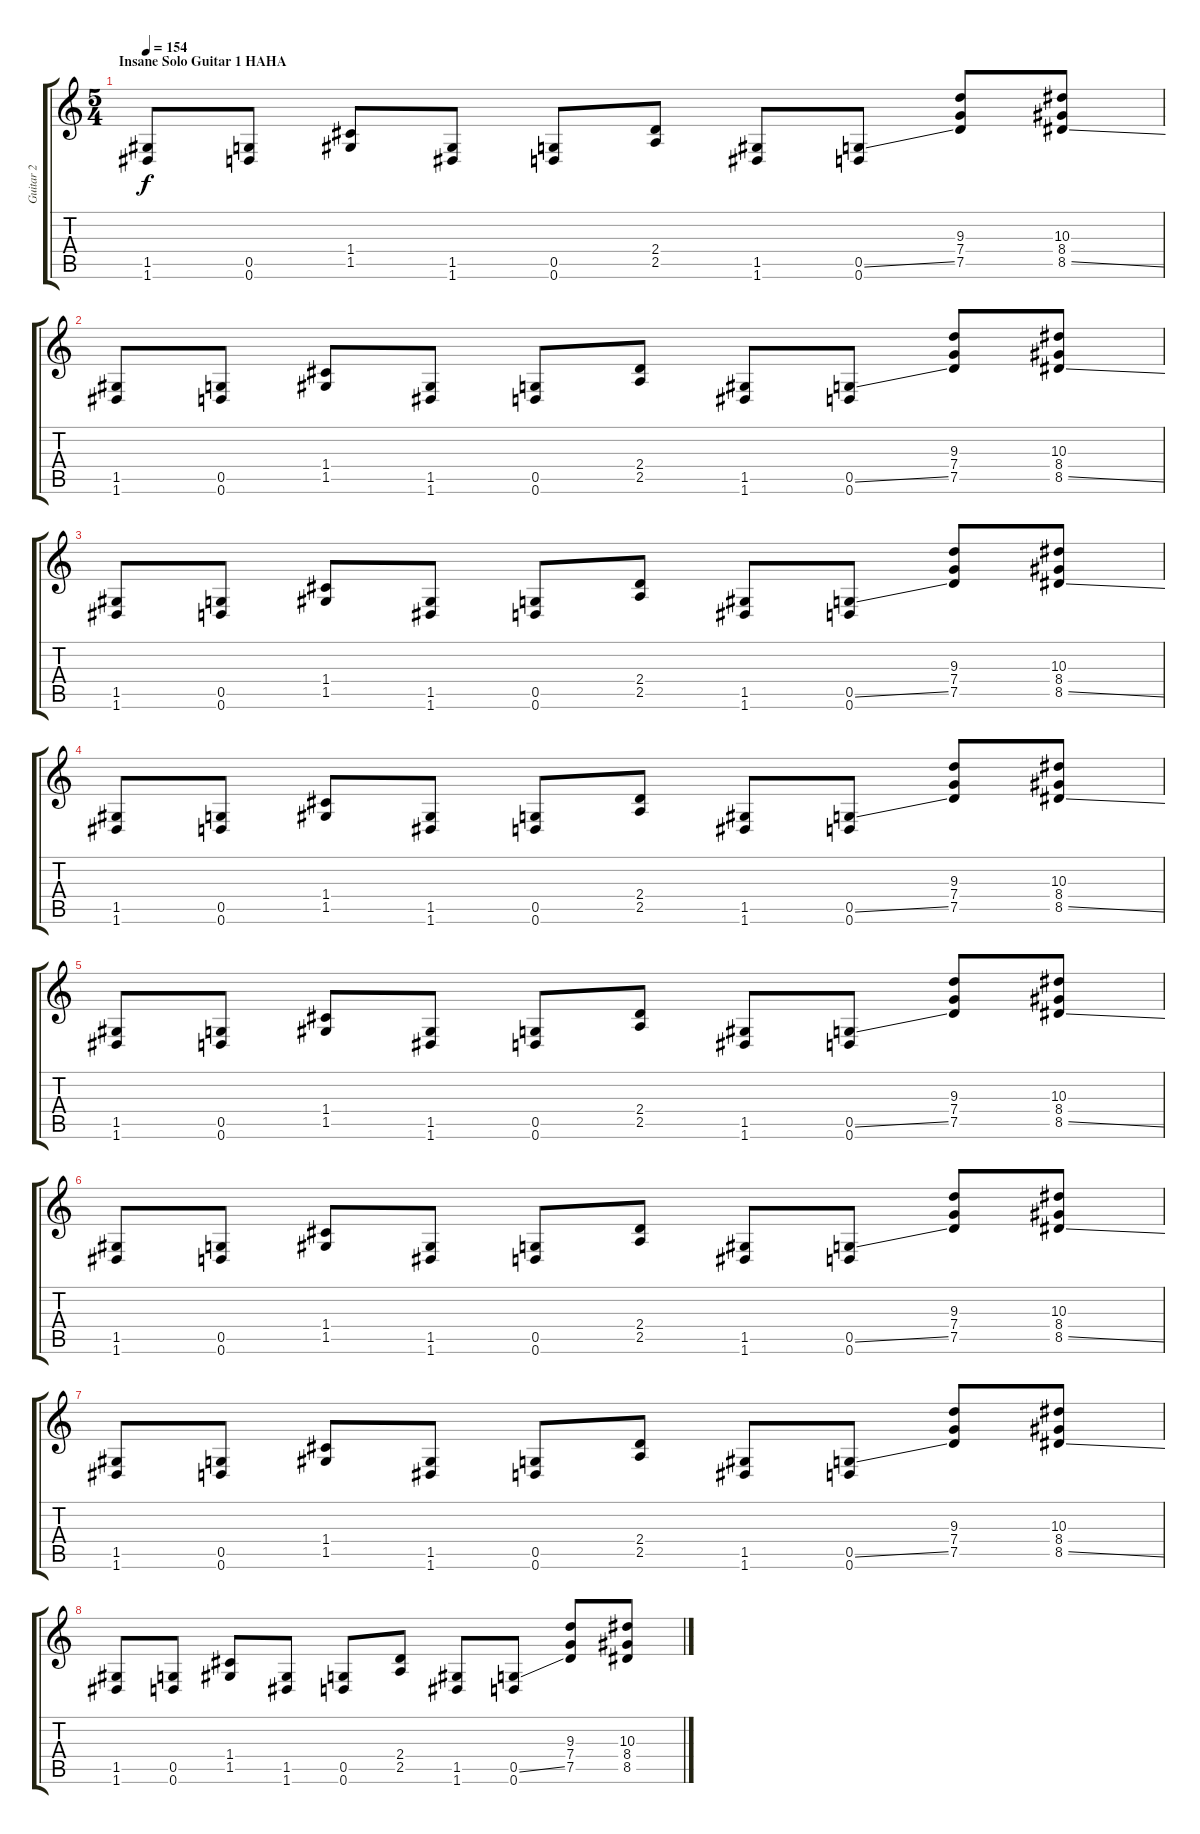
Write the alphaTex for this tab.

\track ("Guitar 2" "Guitar 2") {instrument overdrivenguitar}
\staff {score tabs}
\tuning (D4 A3 F3 C3 G2 D2) {hide}
\ts (5 4)
\section ("" "Insane Solo Guitar 1 HAHA")
\tempo 154
\clef g2
\ks c
(1.5 1.6).8{dy f} (0.5 0.6).8 (1.4 1.5).8 (1.5 1.6).8 (0.5 0.6).8 (2.4 2.5).8 (1.5 1.6).8 (0.5{ss} 0.6).8 (9.3 7.4 7.5).8 (10.3 8.4 8.5{ss}).8 |
(1.5 1.6).8 (0.5 0.6).8 (1.4 1.5).8 (1.5 1.6).8 (0.5 0.6).8 (2.4 2.5).8 (1.5 1.6).8 (0.5{ss} 0.6).8 (9.3 7.4 7.5).8 (10.3 8.4 8.5{ss}).8 |
(1.5 1.6).8 (0.5 0.6).8 (1.4 1.5).8 (1.5 1.6).8 (0.5 0.6).8 (2.4 2.5).8 (1.5 1.6).8 (0.5{ss} 0.6).8 (9.3 7.4 7.5).8 (10.3 8.4 8.5{ss}).8 |
(1.5 1.6).8 (0.5 0.6).8 (1.4 1.5).8 (1.5 1.6).8 (0.5 0.6).8 (2.4 2.5).8 (1.5 1.6).8 (0.5{ss} 0.6).8 (9.3 7.4 7.5).8 (10.3 8.4 8.5{ss}).8 |
(1.5 1.6).8 (0.5 0.6).8 (1.4 1.5).8 (1.5 1.6).8 (0.5 0.6).8 (2.4 2.5).8 (1.5 1.6).8 (0.5{ss} 0.6).8 (9.3 7.4 7.5).8 (10.3 8.4 8.5{ss}).8 |
(1.5 1.6).8 (0.5 0.6).8 (1.4 1.5).8 (1.5 1.6).8 (0.5 0.6).8 (2.4 2.5).8 (1.5 1.6).8 (0.5{ss} 0.6).8 (9.3 7.4 7.5).8 (10.3 8.4 8.5{ss}).8 |
(1.5 1.6).8 (0.5 0.6).8 (1.4 1.5).8 (1.5 1.6).8 (0.5 0.6).8 (2.4 2.5).8 (1.5 1.6).8 (0.5{ss} 0.6).8 (9.3 7.4 7.5).8 (10.3 8.4 8.5{ss}).8 |
(1.5 1.6).8 (0.5 0.6).8 (1.4 1.5).8 (1.5 1.6).8 (0.5 0.6).8 (2.4 2.5).8 (1.5 1.6).8 (0.5{ss} 0.6).8 (9.3 7.4 7.5).8 (10.3 8.4 8.5{ss}).8
